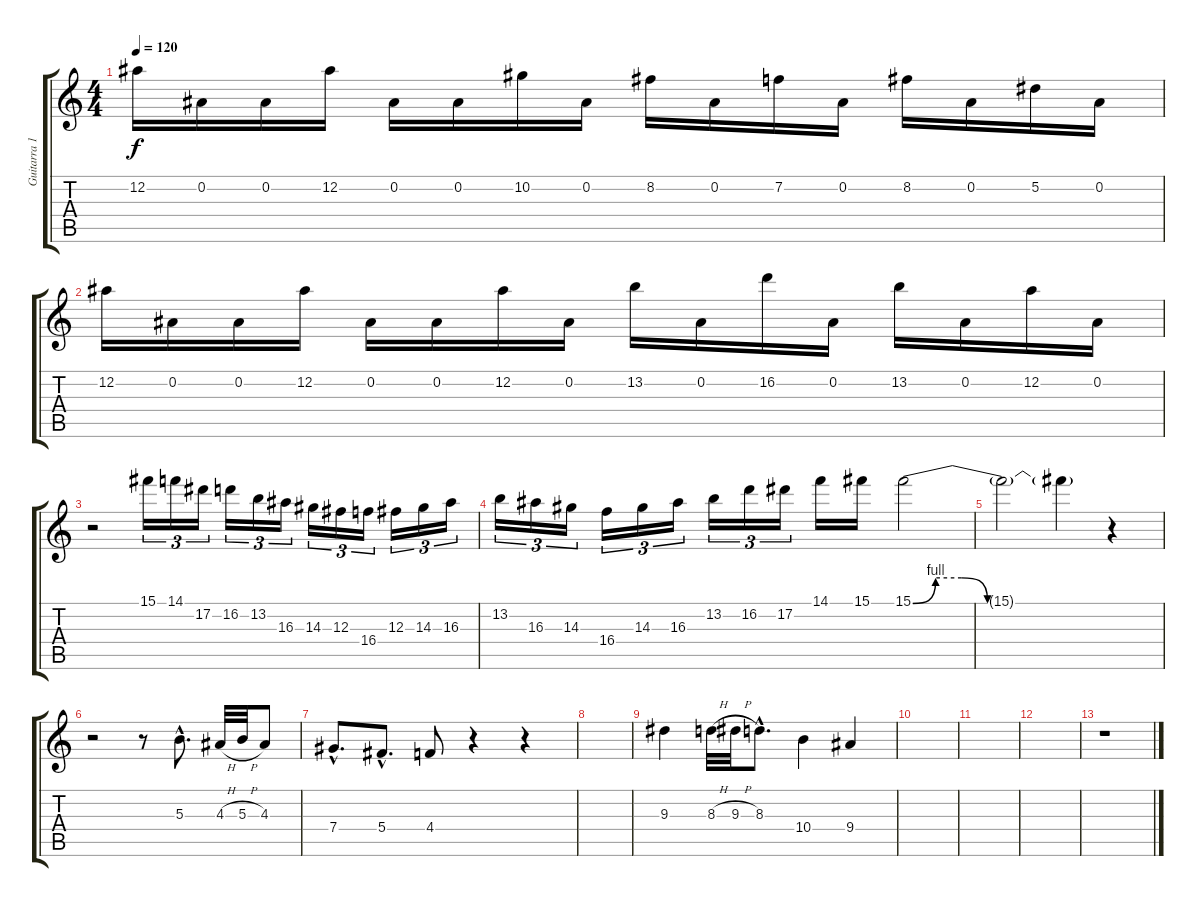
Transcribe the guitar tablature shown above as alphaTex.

\track ("Guitarra 1" "Guitarra 1") {instrument distortionguitar}
\staff {score tabs}
\tuning (Eb4 Bb3 Gb3 Db3 Ab2 Eb2) {hide}
\ts (4 4)
\tempo 120
\clef g2
\ks c
12.2.16{dy f} 0.2.16 0.2.16 12.2.16 0.2.16 0.2.16 10.2.16 0.2.16 8.2.16 0.2.16 7.2.16 0.2.16 8.2.16 0.2.16 5.2.16 0.2.16 |
12.2.16 0.2.16 0.2.16 12.2.16 0.2.16 0.2.16 12.2.16 0.2.16 13.2.16 0.2.16 16.2.16 0.2.16 13.2.16 0.2.16 12.2.16 0.2.16 |
r.2 15.1.16{tu (3 2)} 14.1.16{tu (3 2)} 17.2.16{tu (3 2)} 16.2.16{tu (3 2)} 13.2.16{tu (3 2)} 16.3.16{tu (3 2)} 14.3.16{tu (3 2)} 12.3.16{tu (3 2)} 16.4.16{tu (3 2)} 12.3.16{tu (3 2)} 14.3.16{tu (3 2)} 16.3.16{tu (3 2)} |
13.2.16{tu (3 2)} 16.3.16{tu (3 2)} 14.3.16{tu (3 2)} 16.4.16{tu (3 2)} 14.3.16{tu (3 2)} 16.3.16{tu (3 2)} 13.2.16{tu (3 2)} 16.2.16{tu (3 2)} 17.2.16{tu (3 2)} 14.1.16 15.1.16 15.1{be (custom 0 0 7 4 15 4 23 0 45 0 60 0)}.2 |
15.1{t}.2 15.1{t}.4 r.4 |
r.2 r.8 5.3{hac}.8{d} 4.3{h}.32 5.3{h}.32 4.3.8 |
7.4{hac}.8{d} 5.4{hac}.8{d} 4.4.8 r.4 r.4 |
|
9.3.4 8.3{h}.32 9.3{h}.32 8.3{hac}.8{d} 10.4.4 9.4.4 |
|
|
|
r.1
